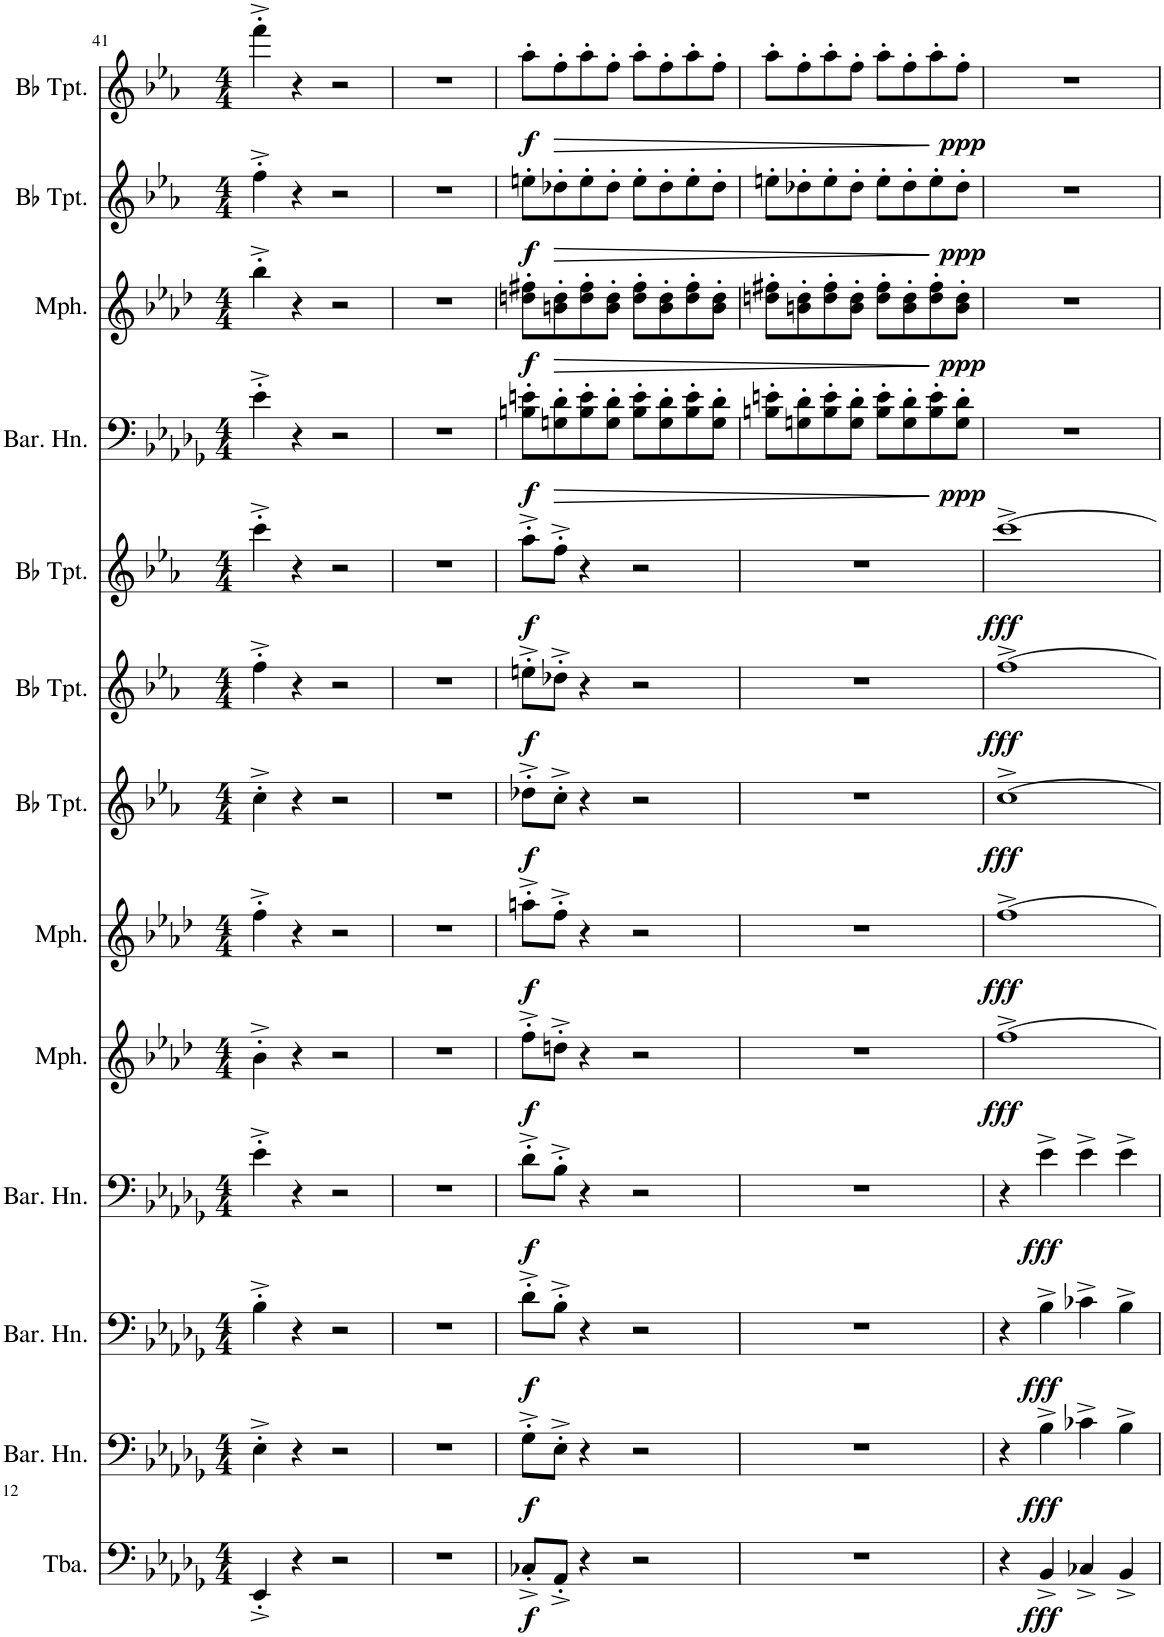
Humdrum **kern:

**kern	**dynam	**kern	**dynam	**kern	**dynam	**kern	**dynam	**kern	**dynam	**kern	**dynam	**kern	**dynam	**kern	**dynam	**kern	**dynam	**kern	**dynam	**kern	**dynam	**kern	**dynam	**kern	**dynam
*part13	*part13	*part12	*part12	*part11	*part11	*part10	*part10	*part9	*part9	*part8	*part8	*part7	*part7	*part6	*part6	*part5	*part5	*part4	*part4	*part3	*part3	*part2	*part2	*part1	*part1
*staff13	*staff13	*staff12	*staff12	*staff11	*staff11	*staff10	*staff10	*staff9	*staff9	*staff8	*staff8	*staff7	*staff7	*staff6	*staff6	*staff5	*staff5	*staff4	*staff4	*staff3	*staff3	*staff2	*staff2	*staff1	*staff1
*I"Tuba	*	*I"Baritone Horn	*	*I"Baritone Horn	*	*I"Baritone Horn	*	*I"Mellophone	*	*I"Mellophone	*	*I"Bb Trumpet	*	*I"Bb Trumpet	*	*I"Bb Trumpet	*	*I"Baritone Horn	*	*I"Mellophone	*	*I"Bb Trumpet	*	*I"Bb Trumpet	*
*I'Tba.	*	*I'Bar. Hn.	*	*I'Bar. Hn.	*	*I'Bar. Hn.	*	*I'Mph.	*	*I'Mph.	*	*I'Bb Tpt.	*	*I'Bb Tpt.	*	*I'Bb Tpt.	*	*I'Bar. Hn.	*	*I'Mph.	*	*I'Bb Tpt.	*	*I'Bb Tpt.	*
!!LO:PB:g=z
*clefF4	*	*clefF4	*	*clefF4	*	*clefF4	*	*clefG2	*	*clefG2	*	*clefG2	*	*clefG2	*	*clefG2	*	*clefF4	*	*clefG2	*	*clefG2	*	*clefG2	*
*	*	*Trd4c7	*	*Trd4c7	*	*Trd4c7	*	*Trd4c7	*	*Trd4c7	*	*Trd1c2	*	*Trd1c2	*	*Trd1c2	*	*Trd4c7	*	*Trd4c7	*	*Trd1c2	*	*Trd1c2	*
*k[b-e-a-d-g-]	*	*k[b-e-a-d-g-]	*	*k[b-e-a-d-g-]	*	*k[b-e-a-d-g-]	*	*k[b-e-a-d-]	*	*k[b-e-a-d-]	*	*k[b-e-a-]	*	*k[b-e-a-]	*	*k[b-e-a-]	*	*k[b-e-a-d-g-]	*	*k[b-e-a-d-]	*	*k[b-e-a-]	*	*k[b-e-a-]	*
*M4/4	*	*M4/4	*	*M4/4	*	*M4/4	*	*M4/4	*	*M4/4	*	*M4/4	*	*M4/4	*	*M4/4	*	*M4/4	*	*M4/4	*	*M4/4	*	*M4/4	*
=41	=41	=41	=41	=41	=41	=41	=41	=41	=41	=41	=41	=41	=41	=41	=41	=41	=41	=41	=41	=41	=41	=41	=41	=41	=41
4EE-'^/	.	4E-'^\	.	4B-'^\	.	4e-'^\	.	4b-'^\	.	4ff'^\	.	4cc'^\	.	4ff'^\	.	4ccc'^\	.	4e-'^\	.	4bb-'^\	.	4ff'^\	.	4fff'^\	.
4r	.	4r	.	4r	.	4r	.	4r	.	4r	.	4r	.	4r	.	4r	.	4r	.	4r	.	4r	.	4r	.
2r	.	2r	.	2r	.	2r	.	2r	.	2r	.	2r	.	2r	.	2r	.	2r	.	2r	.	2r	.	2r	.
=42	=42	=42	=42	=42	=42	=42	=42	=42	=42	=42	=42	=42	=42	=42	=42	=42	=42	=42	=42	=42	=42	=42	=42	=42	=42
1r	.	1r	.	1r	.	1r	.	1r	.	1r	.	1r	.	1r	.	1r	.	1r	.	1r	.	1r	.	1r	.
=43	=43	=43	=43	=43	=43	=43	=43	=43	=43	=43	=43	=43	=43	=43	=43	=43	=43	=43	=43	=43	=43	=43	=43	=43	=43
!	!LO:DY:b	!	!LO:DY:b	!	!LO:DY:b	!	!LO:DY:b	!	!LO:DY:b	!	!LO:DY:b	!	!LO:DY:b	!	!LO:DY:b	!	!LO:DY:b	!	!LO:DY:b	!	!LO:DY:b	!	!LO:DY:b	!	!LO:DY:b
8C-X'^/L	f	8G-'^\L	f	8d-'^\L	f	8d-'^\L	f	8ff'^\L	f	8aan'^\L	f	8dd-X'^\L	f	8een'^\L	f	8aa-'^\L	f	8Bn\' 8en\'L	f	8ddn\' 8ff#X\'L	f	8een'\L	f	8aa-'\L	f
!	!	!	!	!	!	!	!	!	!	!	!	!	!	!	!	!	!	!	!LO:HP:b	!	!LO:HP:b	!	!LO:HP:b	!	!LO:HP:b
8AA-'^/J	.	8E-'^\J	.	8B-'^\J	.	8B-'^\J	.	8ddn'^\J	.	8ff'^\J	.	8cc'^\J	.	8dd-X'^\J	.	8ff'^\J	.	8Gn\' 8d-\'	>	8bn\' 8dd\'	>	8dd-X'\	>	8ff'\	>
4r	.	4r	.	4r	.	4r	.	4r	.	4r	.	4r	.	4r	.	4r	.	8B\' 8e\'	.	8dd\' 8ff#\'	.	8ee'\	.	8aa-'\	.
.	.	.	.	.	.	.	.	.	.	.	.	.	.	.	.	.	.	8G\' 8d-\'J	.	8b\' 8dd\'J	.	8dd-'\J	.	8ff'\J	.
2r	.	2r	.	2r	.	2r	.	2r	.	2r	.	2r	.	2r	.	2r	.	8B\' 8e\'L	.	8dd\' 8ff#\'L	.	8ee'\L	.	8aa-'\L	.
.	.	.	.	.	.	.	.	.	.	.	.	.	.	.	.	.	.	8G\' 8d-\'	.	8b\' 8dd\'	.	8dd-'\	.	8ff'\	.
.	.	.	.	.	.	.	.	.	.	.	.	.	.	.	.	.	.	8B\' 8e\'	.	8dd\' 8ff#\'	.	8ee'\	.	8aa-'\	.
.	.	.	.	.	.	.	.	.	.	.	.	.	.	.	.	.	.	8G\' 8d-\'J	.	8b\' 8dd\'J	.	8dd-'\J	.	8ff'\J	.
=44	=44	=44	=44	=44	=44	=44	=44	=44	=44	=44	=44	=44	=44	=44	=44	=44	=44	=44	=44	=44	=44	=44	=44	=44	=44
1r	.	1r	.	1r	.	1r	.	1r	.	1r	.	1r	.	1r	.	1r	.	8Bn\' 8en\'L	.	8ddn\' 8ff#X\'L	.	8een'\L	.	8aa-'\L	.
.	.	.	.	.	.	.	.	.	.	.	.	.	.	.	.	.	.	8Gn\' 8d-\'	.	8bn\' 8dd\'	.	8dd-X'\	.	8ff'\	.
.	.	.	.	.	.	.	.	.	.	.	.	.	.	.	.	.	.	8B\' 8e\'	.	8dd\' 8ff#\'	.	8ee'\	.	8aa-'\	.
.	.	.	.	.	.	.	.	.	.	.	.	.	.	.	.	.	.	8G\' 8d-\'J	.	8b\' 8dd\'J	.	8dd-'\J	.	8ff'\J	.
.	.	.	.	.	.	.	.	.	.	.	.	.	.	.	.	.	.	8B\' 8e\'L	.	8dd\' 8ff#\'L	.	8ee'\L	.	8aa-'\L	.
.	.	.	.	.	.	.	.	.	.	.	.	.	.	.	.	.	.	8G\' 8d-\'	.	8b\' 8dd\'	.	8dd-'\	.	8ff'\	.
.	.	.	.	.	.	.	.	.	.	.	.	.	.	.	.	.	.	8B\' 8e\'	.	8dd\' 8ff#\'	.	8ee'\	.	8aa-'\	.
!	!	!	!	!	!	!	!	!	!	!	!	!	!	!	!	!	!	!	!LO:DY:n=1:b	!	!LO:DY:n=1:b	!	!LO:DY:n=1:b	!	!LO:DY:n=1:b
.	.	.	.	.	.	.	.	.	.	.	.	.	.	.	.	.	.	8G\' 8d-\'J	] ppp	8b\' 8dd\'J	] ppp	8dd-'\J	] ppp	8ff'\J	] ppp
=45	=45	=45	=45	=45	=45	=45	=45	=45	=45	=45	=45	=45	=45	=45	=45	=45	=45	=45	=45	=45	=45	=45	=45	=45	=45
!	!	!	!	!	!	!	!	!	!LO:DY:b	!	!LO:DY:b	!	!LO:DY:b	!	!LO:DY:b	!	!LO:DY:b	!	!	!	!	!	!	!	!
4r	.	4r	.	4r	.	4r	.	[1ff^	fff	[1ff^	fff	[1cc^	fff	[1ff^	fff	[1ccc^	fff	1r	.	1r	.	1r	.	1r	.
!	!LO:DY:b	!	!LO:DY:b	!	!LO:DY:b	!	!LO:DY:b	!	!	!	!	!	!	!	!	!	!	!	!	!	!	!	!	!	!
4BB-^/	fff	4B-^\	fff	4B-^\	fff	4e-^\	fff	.	.	.	.	.	.	.	.	.	.	.	.	.	.	.	.	.	.
4C-X^/	.	4c-X^\	.	4c-X^\	.	4e-^\	.	.	.	.	.	.	.	.	.	.	.	.	.	.	.	.	.	.	.
4BB-^/	.	4B-^\	.	4B-^\	.	4e-^\	.	.	.	.	.	.	.	.	.	.	.	.	.	.	.	.	.	.	.
=	=	=	=	=	=	=	=	=	=	=	=	=	=	=	=	=	=	=	=	=	=	=	=	=	=
*-	*-	*-	*-	*-	*-	*-	*-	*-	*-	*-	*-	*-	*-	*-	*-	*-	*-	*-	*-	*-	*-	*-	*-	*-	*-
